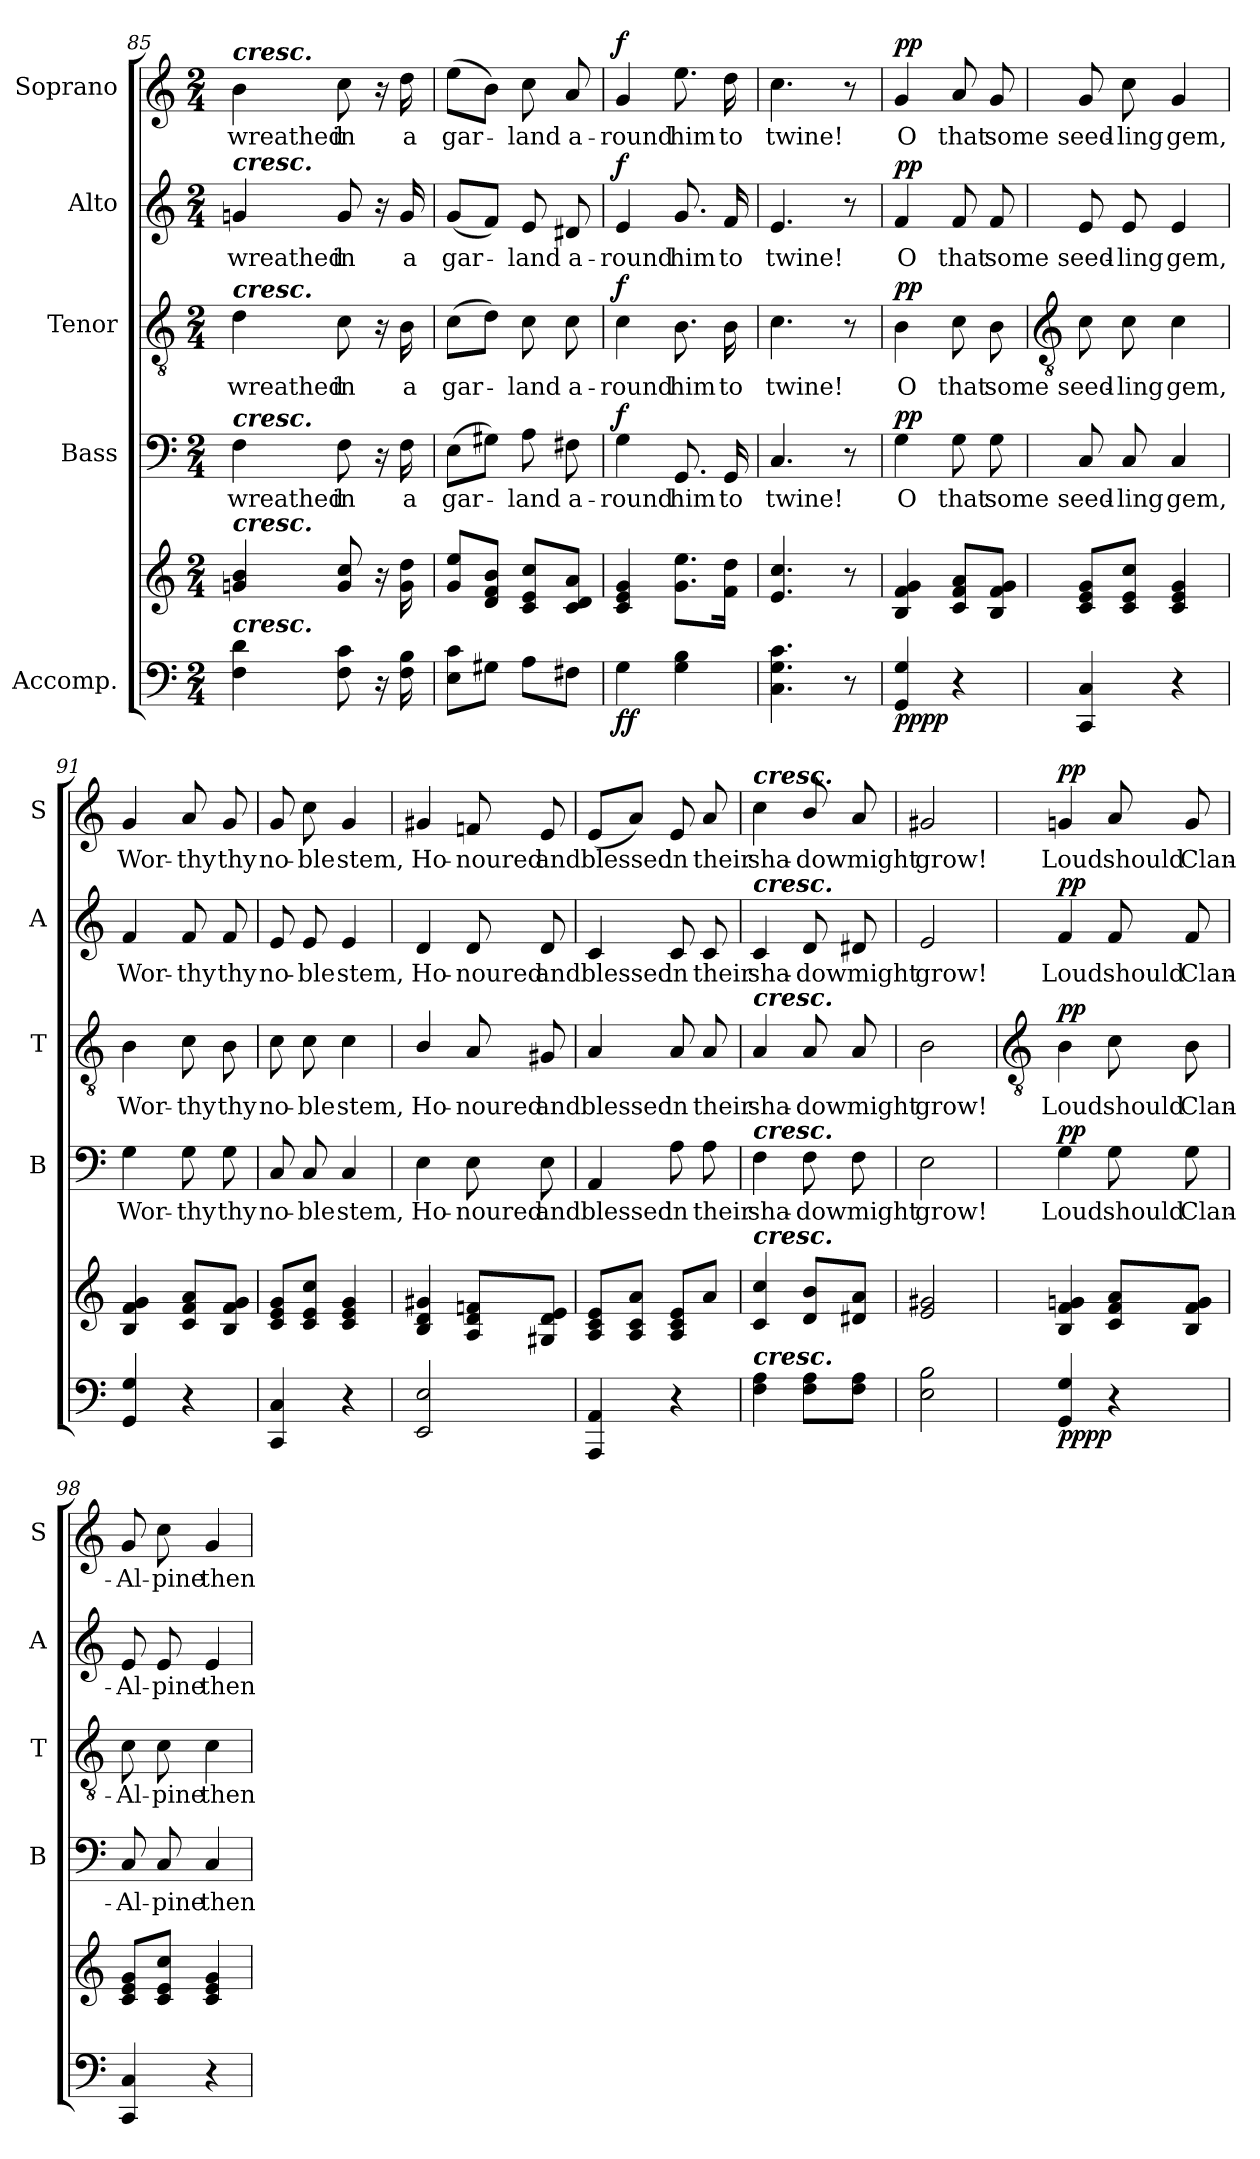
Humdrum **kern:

**kern	**kern	**dynam	**kern	**text	**dynam	**kern	**text	**dynam	**kern	**text	**dynam	**kern	**text	**dynam
*part5	*part5	*part5	*part4	*part4	*part4	*part3	*part3	*part3	*part2	*part2	*part2	*part1	*part1	*part1
*staff6	*staff5	*staff5/6	*staff4	*staff4	*staff4	*staff3	*staff3	*staff3	*staff2	*staff2	*staff2	*staff1	*staff1	*staff1
*I"Accomp.	*	*	*I"Bass	*	*	*I"Tenor	*	*	*I"Alto	*	*	*I"Soprano	*	*
*	*	*	*I'B	*	*	*I'T	*	*	*I'A	*	*	*I'S	*	*
*clefF4	*clefG2	*	*clefF4	*	*	*clefGv2	*	*	*clefG2	*	*	*clefG2	*	*
*k[]	*k[]	*	*k[]	*	*	*k[]	*	*	*k[]	*	*	*k[]	*	*
*C:	*C:	*	*C:	*	*	*C:	*	*	*C:	*	*	*C:	*	*
*M2/4	*M2/4	*	*M2/4	*	*	*M2/4	*	*	*M2/4	*	*	*M2/4	*	*
=85	=85	=85	=85	=85	=85	=85	=85	=85	=85	=85	=85	=85	=85	=85
!	!	!	!	!	!	!	!	!	!	!	!	!LO:TX:a:Bi:t=cresc.	!	!
!	!	!	!	!	!	!	!	!	!LO:TX:a:Bi:t=cresc.	!	!	!	!	!
!	!	!	!	!	!	!LO:TX:a:Bi:t=cresc.	!	!	!	!	!	!	!	!
!	!	!	!LO:TX:a:Bi:t=cresc.	!	!	!	!	!	!	!	!	!	!	!
!	!LO:TX:a:Bi:t=cresc.	!	!	!	!	!	!	!	!	!	!	!	!	!
!LO:TX:a:Bi:t=cresc.	!	!	!	!	!	!	!	!	!	!	!	!	!	!
!	!	!	!	!LO:LY:b	!	!	!LO:LY:b	!	!	!LO:LY:b	!	!	!LO:LY:b	!
4F 4d	4gn/ 4b/	.	4F	wreathed	.	4d	wreathed	.	4gn	wreathed	.	4b	wreathed	.
!	!	!	!	!LO:LY:b	!	!	!LO:LY:b	!	!	!LO:LY:b	!	!	!LO:LY:b	!
8F 8c	8g 8cc	.	8F	in	.	8c	in	.	8g	in	.	8cc	in	.
16r	16r	.	16r	.	.	16r	.	.	16r	.	.	16r	.	.
!	!	!	!	!LO:LY:b	!	!	!LO:LY:b	!	!	!LO:LY:b	!	!	!LO:LY:b	!
16F 16B	16g 16dd	.	16F	a	.	16B	a	.	16g	a	.	16dd	a	.
=86	=86	=86	=86	=86	=86	=86	=86	=86	=86	=86	=86	=86	=86	=86
!	!	!	!	!LO:LY:b	!	!	!LO:LY:b	!	!	!LO:LY:b	!	!	!LO:LY:b	!
8E 8cL	8g 8eeL	.	(>8EL	gar-	.	(>8cL	gar-	.	(<8gL	gar-	.	(>8eeL	gar-	.
8G#XJ	8d 8f 8bJ	.	8G#XJ)	.	.	8dJ)	.	.	8fJ)	.	.	8bJ)	.	.
!	!	!	!	!LO:LY:b	!	!	!LO:LY:b	!	!	!LO:LY:b	!	!	!LO:LY:b	!
8AL	8c 8e 8ccL	.	8A	land	.	8c	land	.	8e	land	.	8cc	land	.
!	!	!	!	!LO:LY:b	!	!	!LO:LY:b	!	!	!LO:LY:b	!	!	!LO:LY:b	!
8F#XJ	8c 8d 8aJ	.	8F#X	a-	.	8c	a-	.	8d#X	a-	.	8a	a-	.
=87	=87	=87	=87	=87	=87	=87	=87	=87	=87	=87	=87	=87	=87	=87
!	!	!LO:DY:b=2	!	!LO:LY:b	!	!	!LO:LY:b	!	!	!LO:LY:b	!	!	!LO:LY:b	!
!	!	!LO:DY:n=1:b	!	!	!LO:DY:b	!	!	!LO:DY:b	!	!	!LO:DY:b	!	!	!LO:DY:b
4G	4c 4e 4g	f f	4G	round	f	4c	round	f	4e	round	f	4g	round	f
!	!	!	!	!LO:LY:b	!	!	!LO:LY:b	!	!	!LO:LY:b	!	!	!LO:LY:b	!
4G 4B	8.g 8.eeL	.	8.GG	him	.	8.B	him	.	8.g	him	.	8.ee	him	.
!	!	!	!	!LO:LY:b	!	!	!LO:LY:b	!	!	!LO:LY:b	!	!	!LO:LY:b	!
.	16f 16ddJ	.	16GG	to	.	16B	to	.	16f	to	.	16dd	to	.
=88	=88	=88	=88	=88	=88	=88	=88	=88	=88	=88	=88	=88	=88	=88
!	!	!	!	!LO:LY:b	!	!	!LO:LY:b	!	!	!LO:LY:b	!	!	!LO:LY:b	!
4.C 4.G 4.c	4.e 4.cc	.	4.C	twine!	.	4.c	twine!	.	4.e	twine!	.	4.cc	twine!	.
8r	8r	.	8r	.	.	8r	.	.	8r	.	.	8r	.	.
=89	=89	=89	=89	=89	=89	=89	=89	=89	=89	=89	=89	=89	=89	=89
!	!	!LO:DY:b=2	!	!LO:LY:b	!	!	!LO:LY:b	!	!	!LO:LY:b	!	!	!LO:LY:b	!
!	!	!LO:DY:n=1:b	!	!	!LO:DY:b	!	!	!LO:DY:b	!	!	!LO:DY:b	!	!	!LO:DY:b
4GG 4G	4B 4f 4g	pp pp	4G	O	pp	4B	O	pp	4f	O	pp	4g	O	pp
!	!	!	!	!LO:LY:b	!	!	!LO:LY:b	!	!	!LO:LY:b	!	!	!LO:LY:b	!
4r	8c 8f 8aL	.	8G	that	.	8c	that	.	8f	that	.	8a	that	.
!	!	!	!	!LO:LY:b	!	!	!LO:LY:b	!	!	!LO:LY:b	!	!	!LO:LY:b	!
.	8B 8f 8gJ	.	8G	some	.	8B	some	.	8f	some	.	8g	some	.
!!LO:LB:g=z
=90	=90	=90	=90	=90	=90	=90	=90	=90	=90	=90	=90	=90	=90	=90
*	*	*	*	*	*	*clefGv2	*	*	*	*	*	*	*	*
!	!	!	!	!LO:LY:b	!	!	!LO:LY:b	!	!	!LO:LY:b	!	!	!LO:LY:b	!
4CC 4C	8c 8e 8gL	.	8C	seed-	.	8c	seed-	.	8e	seed-	.	8g	seed-	.
!	!	!	!	!LO:LY:b	!	!	!LO:LY:b	!	!	!LO:LY:b	!	!	!LO:LY:b	!
.	8c 8e 8ccJ	.	8C	-ling	.	8c	-ling	.	8e	-ling	.	8cc	-ling	.
!	!	!	!	!LO:LY:b	!	!	!LO:LY:b	!	!	!LO:LY:b	!	!	!LO:LY:b	!
4r	4c 4e 4g	.	4C	gem,	.	4c	gem,	.	4e	gem,	.	4g	gem,	.
=91	=91	=91	=91	=91	=91	=91	=91	=91	=91	=91	=91	=91	=91	=91
!	!	!	!	!LO:LY:b	!	!	!LO:LY:b	!	!	!LO:LY:b	!	!	!LO:LY:b	!
4GG 4G	4B 4f 4g	.	4G	Wor-	.	4B	Wor-	.	4f	Wor-	.	4g	Wor-	.
!	!	!	!	!LO:LY:b	!	!	!LO:LY:b	!	!	!LO:LY:b	!	!	!LO:LY:b	!
4r	8c 8f 8aL	.	8G	-thy	.	8c	-thy	.	8f	-thy	.	8a	-thy	.
!	!	!	!	!LO:LY:b	!	!	!LO:LY:b	!	!	!LO:LY:b	!	!	!LO:LY:b	!
.	8B 8f 8gJ	.	8G	thy	.	8B	thy	.	8f	thy	.	8g	thy	.
=92	=92	=92	=92	=92	=92	=92	=92	=92	=92	=92	=92	=92	=92	=92
!	!	!	!	!LO:LY:b	!	!	!LO:LY:b	!	!	!LO:LY:b	!	!	!LO:LY:b	!
4CC 4C	8c 8e 8gL	.	8C	no-	.	8c	no-	.	8e	no-	.	8g	no-	.
!	!	!	!	!LO:LY:b	!	!	!LO:LY:b	!	!	!LO:LY:b	!	!	!LO:LY:b	!
.	8c 8e 8ccJ	.	8C	-ble	.	8c	-ble	.	8e	-ble	.	8cc	-ble	.
!	!	!	!	!LO:LY:b	!	!	!LO:LY:b	!	!	!LO:LY:b	!	!	!LO:LY:b	!
4r	4c 4e 4g	.	4C	stem,	.	4c	stem,	.	4e	stem,	.	4g	stem,	.
=93	=93	=93	=93	=93	=93	=93	=93	=93	=93	=93	=93	=93	=93	=93
!	!	!	!	!LO:LY:b	!	!	!LO:LY:b	!	!	!LO:LY:b	!	!	!LO:LY:b	!
2EE 2E	4B 4d 4g#X	.	4E	Ho-	.	4B/	Ho-	.	4d	Ho-	.	4g#X	Ho-	.
!	!	!	!	!LO:LY:b	!	!	!LO:LY:b	!	!	!LO:LY:b	!	!	!LO:LY:b	!
.	8A 8d 8fnL	.	8E	-noured	.	8A	-noured	.	8d	-noured	.	8fn	-noured	.
!	!	!	!	!LO:LY:b	!	!	!LO:LY:b	!	!	!LO:LY:b	!	!	!LO:LY:b	!
.	8G#X 8d 8eJ	.	8E	and	.	8G#X	and	.	8d	and	.	8e	and	.
=94	=94	=94	=94	=94	=94	=94	=94	=94	=94	=94	=94	=94	=94	=94
!	!	!	!	!LO:LY:b	!	!	!LO:LY:b	!	!	!LO:LY:b	!	!	!LO:LY:b	!
4AAA 4AA	8A 8c 8eL	.	4AA	blessed	.	4A	blessed	.	4c	blessed	.	(<8eL	blessed	.
.	8A 8c 8aJ	.	.	.	.	.	.	.	.	.	.	8aJ)	.	.
!	!	!	!	!LO:LY:b	!	!	!LO:LY:b	!	!	!LO:LY:b	!	!	!LO:LY:b	!
4r	8A 8c 8eL	.	8A	in	.	8A	in	.	8c	in	.	8e	in	.
!	!	!	!	!LO:LY:b	!	!	!LO:LY:b	!	!	!LO:LY:b	!	!	!LO:LY:b	!
.	8aJ	.	8A	their	.	8A	their	.	8c	their	.	8a	their	.
=95	=95	=95	=95	=95	=95	=95	=95	=95	=95	=95	=95	=95	=95	=95
!	!	!	!	!	!	!	!	!	!	!	!	!LO:TX:a:Bi:t=cresc.	!	!
!	!	!	!	!	!	!	!	!	!LO:TX:a:Bi:t=cresc.	!	!	!	!	!
!	!	!	!	!	!	!LO:TX:a:Bi:t=cresc.	!	!	!	!	!	!	!	!
!	!	!	!LO:TX:a:Bi:t=cresc.	!	!	!	!	!	!	!	!	!	!	!
!	!LO:TX:a:Bi:t=cresc.	!	!	!	!	!	!	!	!	!	!	!	!	!
!LO:TX:a:Bi:t=cresc.	!	!	!	!	!	!	!	!	!	!	!	!	!	!
!	!	!	!	!LO:LY:b	!	!	!LO:LY:b	!	!	!LO:LY:b	!	!	!LO:LY:b	!
4F 4A	4c 4cc	.	4F	sha-	.	4A	sha-	.	4c	sha-	.	4cc	sha-	.
!	!	!	!	!LO:LY:b	!	!	!LO:LY:b	!	!	!LO:LY:b	!	!	!LO:LY:b	!
8F 8AL	8d 8bL	.	8F	-dow	.	8A	-dow	.	8d	-dow	.	8b/	-dow	.
!	!	!	!	!LO:LY:b	!	!	!LO:LY:b	!	!	!LO:LY:b	!	!	!LO:LY:b	!
8F 8AJ	8d#X 8aJ	.	8F	might	.	8A	might	.	8d#X	might	.	8a	might	.
=96	=96	=96	=96	=96	=96	=96	=96	=96	=96	=96	=96	=96	=96	=96
!	!	!	!	!LO:LY:b	!	!	!LO:LY:b	!	!	!LO:LY:b	!	!	!LO:LY:b	!
2E 2B	2e 2g#X	.	2E	grow!	.	2B	grow!	.	2e	grow!	.	2g#X	grow!	.
!!LO:LB:g=z
=97	=97	=97	=97	=97	=97	=97	=97	=97	=97	=97	=97	=97	=97	=97
*	*	*	*	*	*	*clefGv2	*	*	*	*	*	*	*	*
!	!	!LO:DY:b=2	!	!LO:LY:b	!	!	!LO:LY:b	!	!	!LO:LY:b	!	!	!LO:LY:b	!
!	!	!LO:DY:n=1:b	!	!	!LO:DY:b	!	!	!LO:DY:b	!	!	!LO:DY:b	!	!	!LO:DY:b
4GG 4G	4B 4f 4gn	pp pp	4G	Loud	pp	4B	Loud	pp	4f	Loud	pp	4gn	Loud	pp
!	!	!	!	!LO:LY:b	!	!	!LO:LY:b	!	!	!LO:LY:b	!	!	!LO:LY:b	!
4r	8c 8f 8aL	.	8G	should	.	8c	should	.	8f	should	.	8a	should	.
!	!	!	!	!LO:LY:b	!	!	!LO:LY:b	!	!	!LO:LY:b	!	!	!LO:LY:b	!
.	8B 8f 8gJ	.	8G	Clan-	.	8B	Clan-	.	8f	Clan-	.	8g	Clan-	.
=98	=98	=98	=98	=98	=98	=98	=98	=98	=98	=98	=98	=98	=98	=98
!	!	!	!	!LO:LY:b	!	!	!LO:LY:b	!	!	!LO:LY:b	!	!	!LO:LY:b	!
4CC 4C	8c 8e 8gL	.	8C	-Al-	.	8c	-Al-	.	8e	-Al-	.	8g	-Al-	.
!	!	!	!	!LO:LY:b	!	!	!LO:LY:b	!	!	!LO:LY:b	!	!	!LO:LY:b	!
.	8c 8e 8ccJ	.	8C	-pine	.	8c	-pine	.	8e	-pine	.	8cc	-pine	.
!	!	!	!	!LO:LY:b	!	!	!LO:LY:b	!	!	!LO:LY:b	!	!	!LO:LY:b	!
4r	4c 4e 4g	.	4C	then	.	4c	then	.	4e	then	.	4g	then	.
=	=	=	=	=	=	=	=	=	=	=	=	=	=	=
*-	*-	*-	*-	*-	*-	*-	*-	*-	*-	*-	*-	*-	*-	*-
